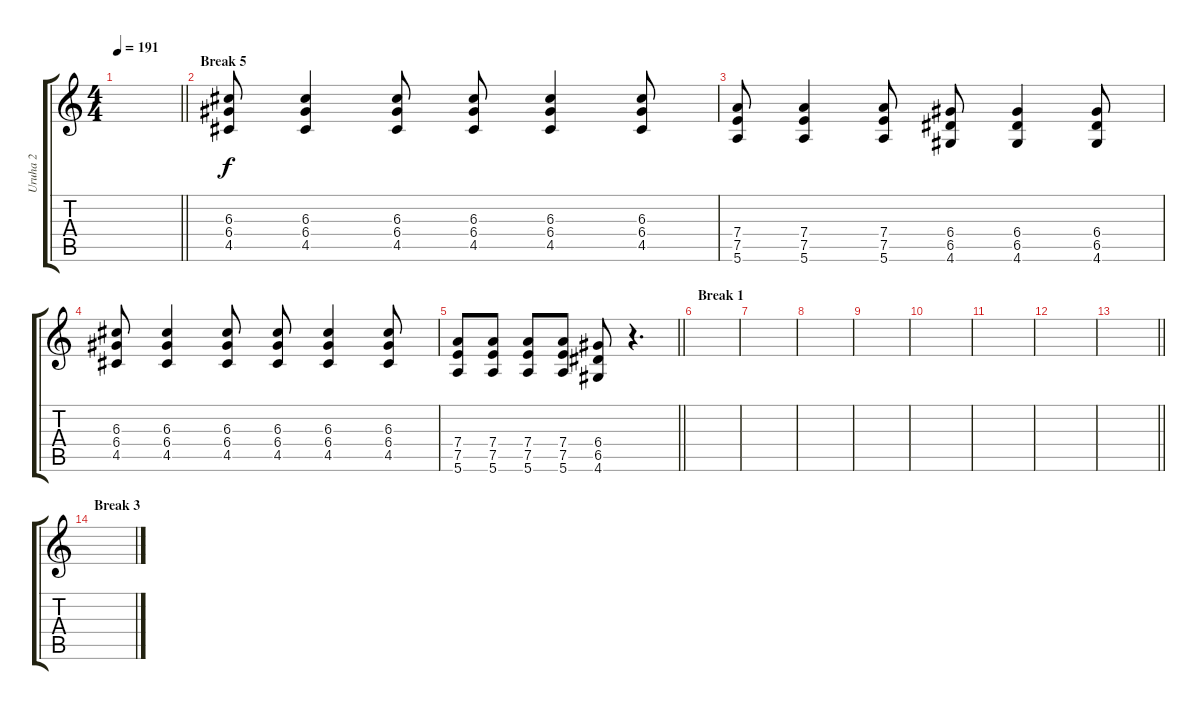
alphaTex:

\track ("Uruha 2" "Uruha 2") {instrument distortionguitar}
\staff {score tabs}
\tuning (E4 B3 G3 D3 A2 E2) {hide}
\ts (4 4)
\tempo 191
\clef g2
\barLineRight lightlight
\ks c
|
\section ("" "Break 5")
(6.3 6.4 4.5).8 (6.3 6.4 4.5).4 (6.3 6.4 4.5).8 (6.3 6.4 4.5).8 (6.3 6.4 4.5).4 (6.3 6.4 4.5).8 |
(7.4 7.5 5.6).8 (7.4 7.5 5.6).4 (7.4 7.5 5.6).8 (6.4 6.5 4.6).8 (6.4 6.5 4.6).4 (6.4 6.5 4.6).8 |
(6.3 6.4 4.5).8 (6.3 6.4 4.5).4 (6.3 6.4 4.5).8 (6.3 6.4 4.5).8 (6.3 6.4 4.5).4 (6.3 6.4 4.5).8 |
\barLineRight lightlight
(7.4 7.5 5.6).8 (7.4 7.5 5.6).8 (7.4 7.5 5.6).8 (7.4 7.5 5.6).8 (6.4 6.5 4.6).8 r.4{d} |
\section ("" "Break 1")
|
|
|
|
|
|
|
\barLineRight lightlight
|
\section ("" "Break 3")
